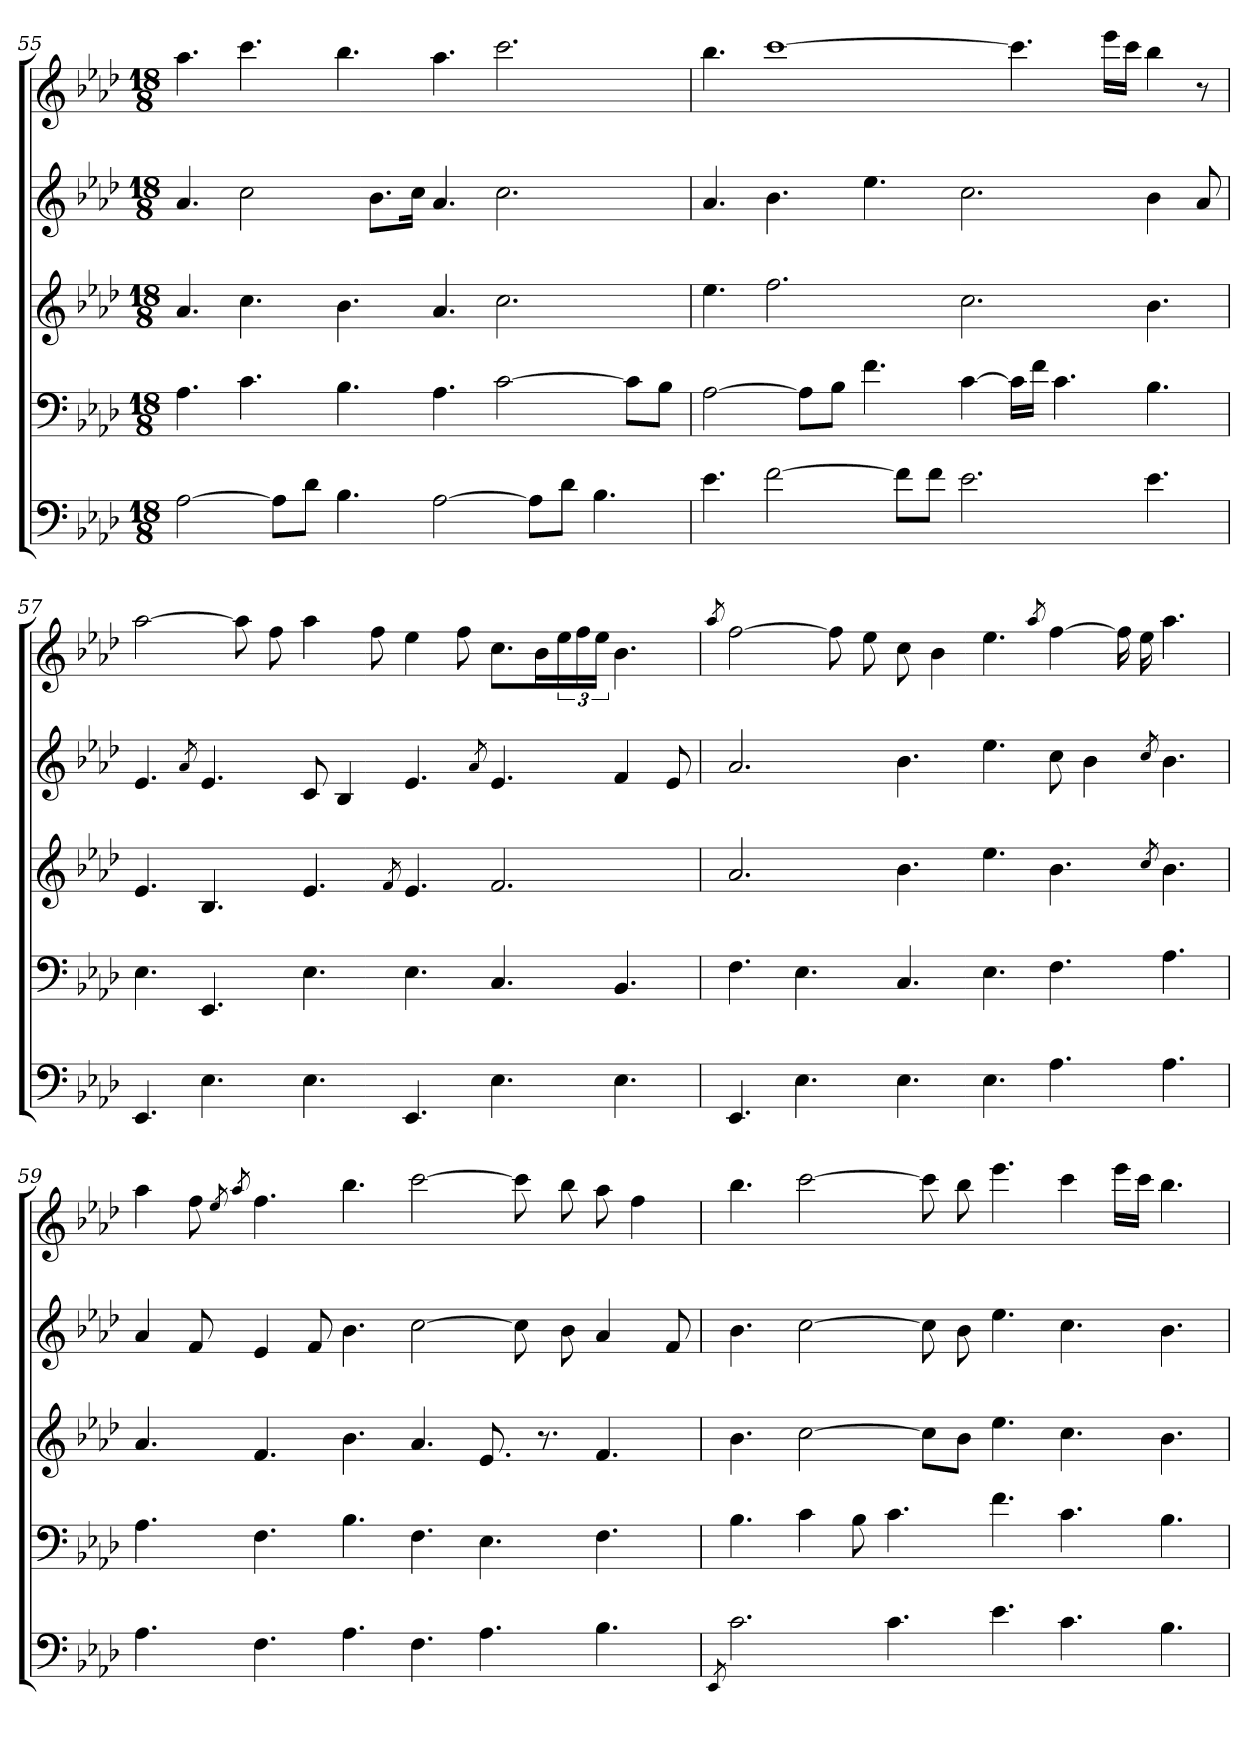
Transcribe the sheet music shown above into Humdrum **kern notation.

**kern	**kern	**kern	**kern	**kern
*part5	*part4	*part3	*part2	*part1
*staff5	*staff4	*staff3	*staff2	*staff1
*clefF4	*clefF4	*clefG2	*clefG2	*clefG2
*k[b-e-a-d-]	*k[b-e-a-d-]	*k[b-e-a-d-]	*k[b-e-a-d-]	*k[b-e-a-d-]
*M18/8	*M18/8	*M18/8	*M18/8	*M18/8
=55	=55	=55	=55	=55
[2A-	4.A-	4.a-	4.a-	4.aa-
.	4.c	4.cc	2cc	4.ccc
8A-\L]	.	.	.	.
8d-\J	.	.	.	.
4.B-	4.B-	4.b-	.	4.bb-
.	.	.	8.b-\L	.
.	.	.	16cc\Jk	.
[2A-	4.A-	4.a-	4.a-	4.aa-
.	[2c	2.cc	2.cc	2.ccc
8A-\L]	.	.	.	.
8d-\J	.	.	.	.
4.B-	.	.	.	.
.	8c\L]	.	.	.
.	8B-\J	.	.	.
=56	=56	=56	=56	=56
4.e-	[2A-	4.ee-	4.a-	4.bb-
[2f	.	2.ff	4.b-	[1ccc
.	8A-\L]	.	.	.
.	8B-\J	.	.	.
.	4.f	.	4.ee-	.
8f\L]	.	.	.	.
8f\J	.	.	.	.
2.e-	[4c	2.cc	2.cc	.
.	16c\LL]	.	.	4.ccc]
.	16f\JJ	.	.	.
.	4.c	.	.	.
.	.	.	.	16eee-\LL
.	.	.	.	16ccc\JJ
4.e-	4.B-	4.b-	4b-	4bb-
.	.	.	8a-	8r
=57	=57	=57	=57	=57
4.EE-	4.E-	4.e-	4.e-	[2aa-
.	.	.	8qa-	.
4.E-	4.EE-	4.B-	4.e-	.
.	.	.	.	8aa-]
.	.	.	.	8ff
4.E-	4.E-	4.e-	8c	4aa-
.	.	.	4B-	.
.	.	.	.	8ff
.	.	8qf	.	.
4.EE-	4.E-	4.e-	4.e-	4ee-
.	.	.	.	8ff
.	.	.	8qa-	.
4.E-	4.C	2.f	4.e-	8.cc\L
.	.	.	.	16b-\L
.	.	.	.	24ee-\
.	.	.	.	24ff\
.	.	.	.	24ee-\JJ
4.E-	4.BB-	.	4f	4.b-
.	.	.	8e-	.
=58	=58	=58	=58	=58
.	.	.	.	8qaa-
4.EE-	4.F	2.a-	2.a-	[2ff
4.E-	4.E-	.	.	.
.	.	.	.	8ff]
.	.	.	.	8ee-
4.E-	4.C	4.b-	4.b-	8cc
.	.	.	.	4b-
4.E-	4.E-	4.ee-	4.ee-	4.ee-
.	.	.	.	8qaa-
4.A-	4.F	4.b-	8cc	[4ff
.	.	.	4b-	.
.	.	.	.	16ff]
.	.	.	.	16ee-
.	.	8qcc	8qcc	.
4.A-	4.A-	4.b-	4.b-	4.aa-
=59	=59	=59	=59	=59
4.A-	4.A-	4.a-	4a-	4aa-
.	.	.	8f	8ff
.	.	.	.	8qee-
.	.	.	.	8qaa-
4.F	4.F	4.f	4e-	4.ff
.	.	.	8f	.
4.A-	4.B-	4.b-	4.b-	4.bb-
4.F	4.F	4.a-	[2cc	[2ccc
4.A-	4.E-	8.e-	.	.
.	.	.	8cc]	8ccc]
.	.	8.r	.	.
.	.	.	8b-	8bb-
4.B-	4.F	4.f	4a-	8aa-
.	.	.	.	4ff
.	.	.	8f	.
=60	=60	=60	=60	=60
8qEE-	.	.	.	.
2.c	4.B-	4.b-	4.b-	4.bb-
.	4c	[2cc	[2cc	[2ccc
.	8B-	.	.	.
4.c	4.c	.	.	.
.	.	8cc\L]	8cc]	8ccc]
.	.	8b-\J	8b-	8bb-
4.e-	4.f	4.ee-	4.ee-	4.eee-
4.c	4.c	4.cc	4.cc	4ccc
.	.	.	.	16eee-\LL
.	.	.	.	16ccc\JJ
4.B-	4.B-	4.b-	4.b-	4.bb-
=	=	=	=	=
*-	*-	*-	*-	*-
